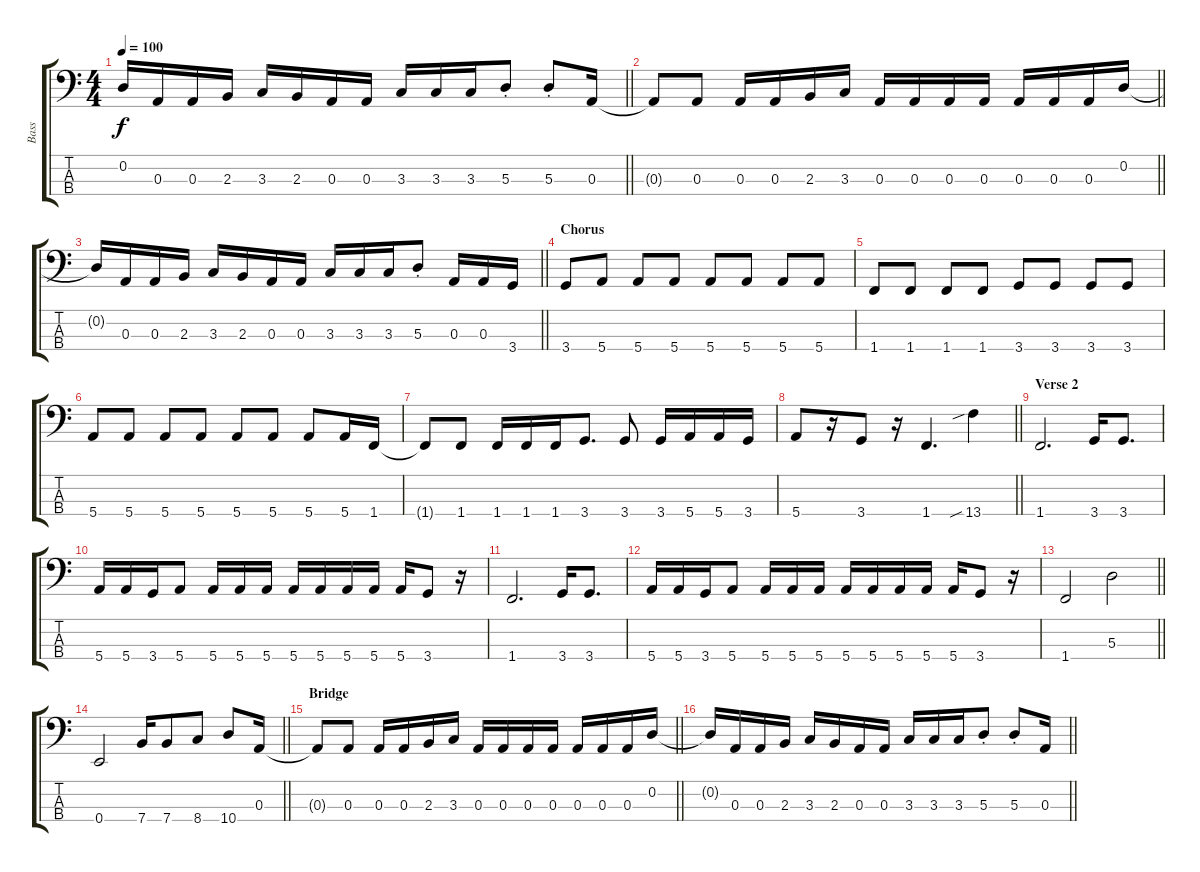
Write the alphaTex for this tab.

\track ("Bass" "Bass") {instrument electricbassfinger}
\staff {score tabs}
\tuning (G2 D2 A1 E1) {hide}
\ts (4 4)
\tempo 100
\clef f4
\barLineRight lightlight
\ks c
0.2{t}.16{dy f} 0.3.16 0.3.16 2.3.16 3.3.16 2.3.16 0.3.16 0.3.16 3.3.16 3.3.16 3.3.16 5.3{st}.8 5.3{st}.8 0.3.16 |
\barLineRight lightlight
0.3{t}.8 0.3.8 0.3.16 0.3.16 2.3.16 3.3.16 0.3.16 0.3.16 0.3.16 0.3.16 0.3.16 0.3.16 0.3.16 0.2.16 |
\barLineRight lightlight
0.2{t}.16 0.3.16 0.3.16 2.3.16 3.3.16 2.3.16 0.3.16 0.3.16 3.3.16 3.3.16 3.3.16 5.3{st}.8 0.3.16 0.3.16 3.4.16 |
\section ("" "Chorus")
3.4.8 5.4.8 5.4.8 5.4.8 5.4.8 5.4.8 5.4.8 5.4.8 |
1.4.8 1.4.8 1.4.8 1.4.8 3.4.8 3.4.8 3.4.8 3.4.8 |
5.4.8 5.4.8 5.4.8 5.4.8 5.4.8 5.4.8 5.4.8 5.4.16 1.4.16 |
1.4{t}.8 1.4.8 1.4.16 1.4.16 1.4.16 3.4.8{d} 3.4.8 3.4.16 5.4.16 5.4.16 3.4.16 |
\barLineRight lightlight
5.4.8 r.16 3.4.8 r.16 1.4.4{d} 13.4{sib}.4 |
\section ("" "Verse 2")
1.4.2{d} 3.4.16 3.4.8{d} |
5.4.16 5.4.16 3.4.16 5.4.8 5.4.16 5.4.16 5.4.16 5.4.16 5.4.16 5.4.16 5.4.16 5.4.16 3.4.8 r.16 |
1.4.2{d} 3.4.16 3.4.8{d} |
5.4.16 5.4.16 3.4.16 5.4.8 5.4.16 5.4.16 5.4.16 5.4.16 5.4.16 5.4.16 5.4.16 5.4.16 3.4.8 r.16 |
\barLineRight lightlight
1.4.2 5.3.2 |
\barLineRight lightlight
0.4.2 7.4.16 7.4.8 8.4.8 10.4.8 0.3.16 |
\section ("" "Bridge")
\barLineRight lightlight
0.3{t}.8 0.3.8 0.3.16 0.3.16 2.3.16 3.3.16 0.3.16 0.3.16 0.3.16 0.3.16 0.3.16 0.3.16 0.3.16 0.2.16 |
\barLineRight lightlight
0.2{t}.16 0.3.16 0.3.16 2.3.16 3.3.16 2.3.16 0.3.16 0.3.16 3.3.16 3.3.16 3.3.16 5.3{st}.8 5.3{st}.8 0.3.16
